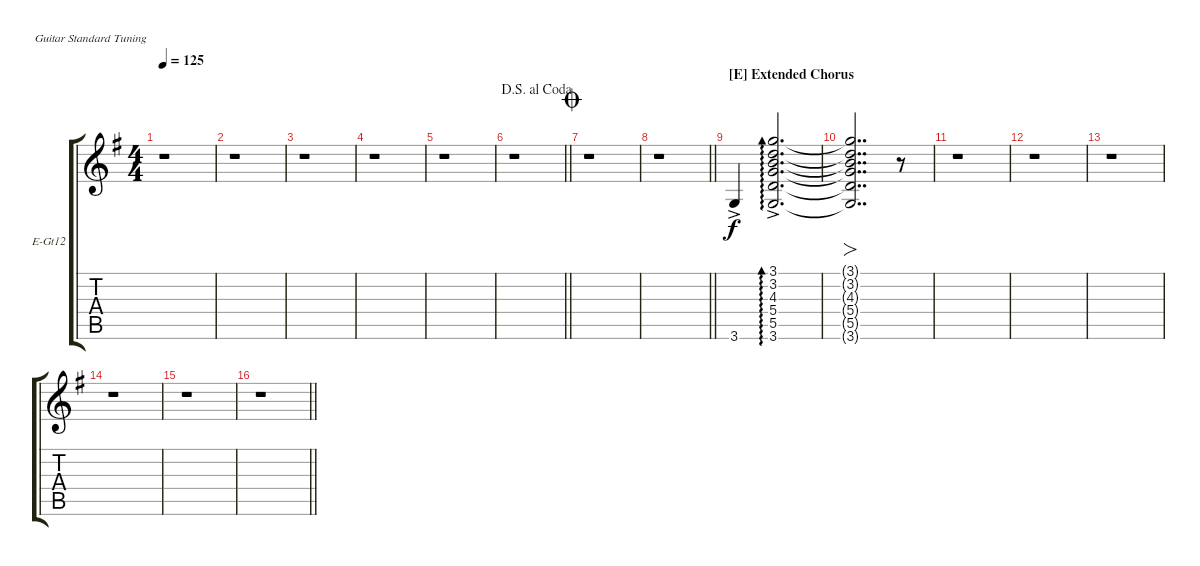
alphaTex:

\defaultSystemsLayout 4
\bracketExtendMode groupsimilarinstruments
\firstSystemTrackNameOrientation horizontal
\otherSystemsTrackNameOrientation horizontal
\track ("12 St. BIG Chorus" "E-Gt12") {instrument distortionguitar}
\staff {score tabs}
\tuning (E4 B3 G3 D3 A2 E2)
\ts (4 4)
\tempo 125
\clef g2
\ks g
r.1{dy f} |
r.1 |
r.1 |
r.1 |
r.1 |
\jump dalsegnoalcoda
\barLineRight lightlight
r.1 |
\jump coda
r.1 |
\barLineRight lightlight
r.1 |
\section ("E" "Extended Chorus")
3.6{ac}.4 (3.6{ac} 5.5 5.4 4.3 3.2 3.1).2{d ad 0} |
(3.1{t} 3.2{t} 4.3{t} 5.4{t} 5.5{t} 3.6{t}).2{fo dd} r.8 |
r.1 |
r.1 |
r.1 |
r.1 |
r.1 |
\barLineRight lightlight
r.1
